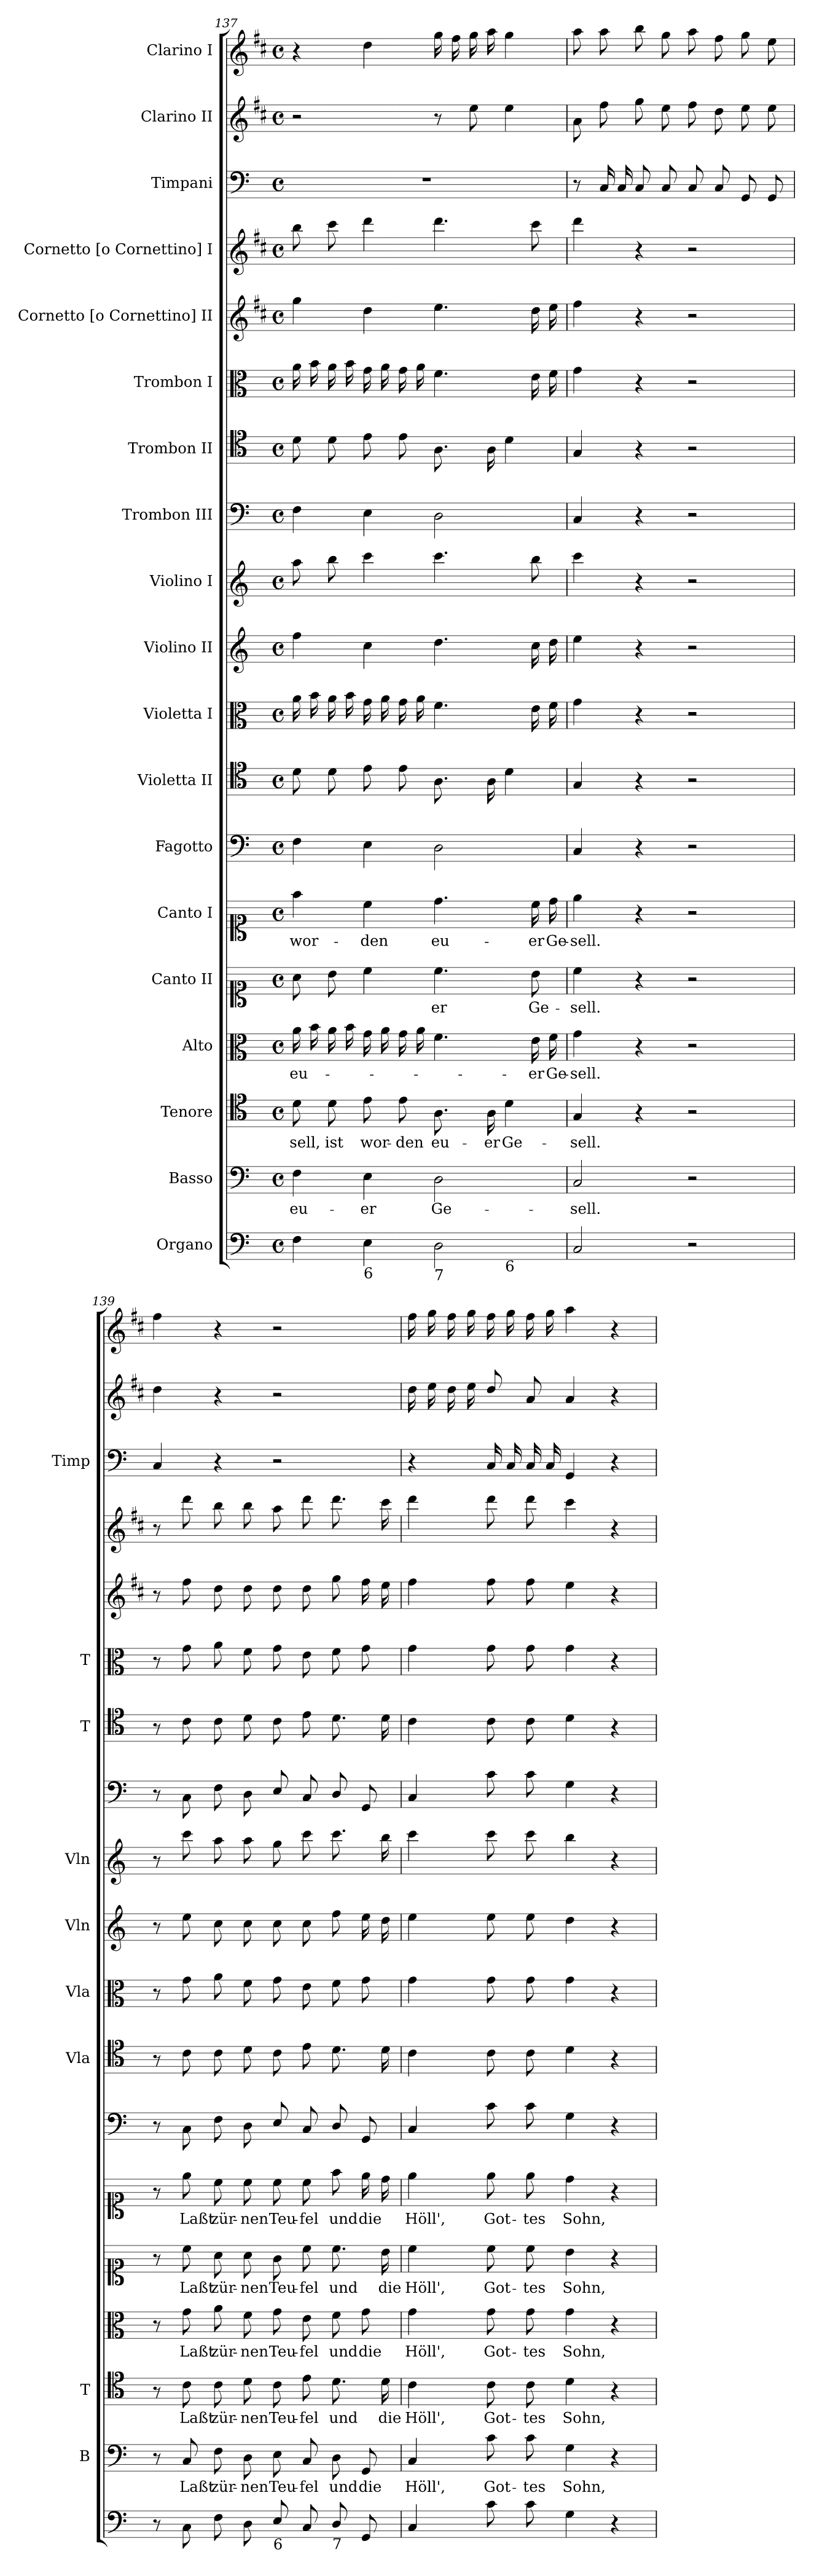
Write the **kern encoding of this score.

**kern	**kern	**text	**kern	**text	**kern	**text	**kern	**text	**kern	**text	**kern	**kern	**kern	**kern	**kern	**kern	**kern	**kern	**kern	**kern	**kern	**kern	**kern
*part19	*part18	*part18	*part17	*part17	*part16	*part16	*part15	*part15	*part14	*part14	*part13	*part12	*part11	*part10	*part9	*part8	*part7	*part6	*part5	*part4	*part3	*part2	*part1
*staff19	*staff18	*staff18	*staff17	*staff17	*staff16	*staff16	*staff15	*staff15	*staff14	*staff14	*staff13	*staff12	*staff11	*staff10	*staff9	*staff8	*staff7	*staff6	*staff5	*staff4	*staff3	*staff2	*staff1
*I"Organo	*I"Basso	*	*I"Tenore	*	*I"Alto	*	*I"Canto II	*	*I"Canto I	*	*I"Fagotto	*I"Violetta II	*I"Violetta I	*I"Violino II	*I"Violino I	*I"Trombon III	*I"Trombon II	*I"Trombon I	*I"Cornetto [o Cornettino] II	*I"Cornetto [o Cornettino] I	*I"Timpani	*I"Clarino II	*I"Clarino I
*	*I'B	*	*I'T	*	*	*	*	*	*	*	*	*I'Vla	*I'Vla	*I'Vln	*I'Vln	*	*I'T	*I'T	*	*	*I'Timp	*	*
!!LO:PB:g=z
*clefF4	*clefF4	*	*clefC4	*	*clefC3	*	*clefC1	*	*clefC1	*	*clefF4	*clefC4	*clefC3	*clefG2	*clefG2	*clefF4	*clefC4	*clefC3	*clefG2	*clefG2	*clefF4	*clefG2	*clefG2
*	*	*	*	*	*	*	*	*	*	*	*	*	*	*	*	*	*	*	*ITrd1c2	*ITrd1c2	*	*ITrd1c2	*ITrd1c2
*k[]	*k[]	*	*k[]	*	*k[]	*	*k[]	*	*k[]	*	*k[]	*k[]	*k[]	*k[]	*k[]	*k[]	*k[]	*k[]	*k[]	*k[]	*k[]	*k[]	*k[]
*C:	*C:	*	*C:	*	*C:	*	*C:	*	*C:	*	*C:	*C:	*C:	*C:	*C:	*C:	*C:	*C:	*C:	*C:	*C:	*C:	*C:
*M4/4	*M4/4	*	*M4/4	*	*M4/4	*	*M4/4	*	*M4/4	*	*M4/4	*M4/4	*M4/4	*M4/4	*M4/4	*M4/4	*M4/4	*M4/4	*M4/4	*M4/4	*M4/4	*M4/4	*M4/4
*met(c)	*met(c)	*	*met(c)	*	*met(c)	*	*met(c)	*	*met(c)	*	*met(c)	*met(c)	*met(c)	*met(c)	*met(c)	*met(c)	*met(c)	*met(c)	*met(c)	*met(c)	*met(c)	*met(c)	*met(c)
=137	=137	=137	=137	=137	=137	=137	=137	=137	=137	=137	=137	=137	=137	=137	=137	=137	=137	=137	=137	=137	=137	=137	=137
!	!	!LO:LY:b	!	!LO:LY:b	!	!LO:LY:b	!	!	!	!LO:LY:b	!	!	!	!	!	!	!	!	!	!	!	!	!
*^	*	*	*	*	*	*	*	*	*	*	*	*	*	*	*	*	*	*	*	*	*	*	*
4F\	2.ryy	4F\	eu-	8d\	-sell,	16a\	eu-	8a\	.	4ff\	wor-	4F\	8d\	16a\	4ff\	8aa\	4F\	8d\	16a\	4ff\	8aa\	1r	2r	4r
.	.	.	.	.	.	16b\	.	.	.	.	.	.	.	16b\	.	.	.	.	16b\	.	.	.	.	.
!	!	!	!	!	!LO:LY:b	!	!	!	!	!	!	!	!	!	!	!	!	!	!	!	!	!	!	!
.	.	.	.	8d\	ist	16a\	.	8b\	.	.	.	.	8d\	16a\	.	8bb\	.	8d\	16a\	.	8bb\	.	.	.
.	.	.	.	.	.	16b\	.	.	.	.	.	.	.	16b\	.	.	.	.	16b\	.	.	.	.	.
!LO:TX:b:t=6	!	!	!	!	!	!	!	!	!	!	!	!	!	!	!	!	!	!	!	!	!	!	!	!
!	!	!	!LO:LY:b	!	!LO:LY:b	!	!	!	!	!	!LO:LY:b	!	!	!	!	!	!	!	!	!	!	!	!	!
4E\	.	4E\	-er	8e\	wor-	16g\	.	4cc\	.	4cc\	-den	4E\	8e\	16g\	4cc\	4ccc\	4E\	8e\	16g\	4cc\	4ccc\	.	.	4cc\
.	.	.	.	.	.	16a\	.	.	.	.	.	.	.	16a\	.	.	.	.	16a\	.	.	.	.	.
!	!	!	!	!	!LO:LY:b	!	!	!	!	!	!	!	!	!	!	!	!	!	!	!	!	!	!	!
.	.	.	.	8e\	-den	16g\	.	.	.	.	.	.	8e\	16g\	.	.	.	8e\	16g\	.	.	.	.	.
.	.	.	.	.	.	16a\	.	.	.	.	.	.	.	16a\	.	.	.	.	16a\	.	.	.	.	.
!LO:TX:b:t=7	!	!	!	!	!	!	!	!	!	!	!	!	!	!	!	!	!	!	!	!	!	!	!	!
!	!	!	!LO:LY:b	!	!LO:LY:b	!	!	!	!LO:LY:b	!	!LO:LY:b	!	!	!	!	!	!	!	!	!	!	!	!	!
2D\	.	2D\	Ge-	8.A\	eu-	4.f\	.	4.cc\	-er	4.dd\	eu-	2D\	8.A\	4.f\	4.dd\	4.ccc\	2D\	8.A\	4.f\	4.dd\	4.ccc\	.	8r	16ff\
.	.	.	.	.	.	.	.	.	.	.	.	.	.	.	.	.	.	.	.	.	.	.	.	16ee\
.	.	.	.	.	.	.	.	.	.	.	.	.	.	.	.	.	.	.	.	.	.	.	8dd\	16ff\
!	!	!	!	!	!LO:LY:b	!	!	!	!	!	!	!	!	!	!	!	!	!	!	!	!	!	!	!
.	.	.	.	16A\	-er	.	.	.	.	.	.	.	16A\	.	.	.	.	16A\	.	.	.	.	.	16gg\
!	!LO:TX:b:t=6	!	!	!	!	!	!	!	!	!	!	!	!	!	!	!	!	!	!	!	!	!	!	!
!	!	!	!	!	!LO:LY:b	!	!	!	!	!	!	!	!	!	!	!	!	!	!	!	!	!	!	!
.	4ryy	.	.	4d\	Ge-	.	.	.	.	.	.	.	4d\	.	.	.	.	4d\	.	.	.	.	4dd\	4ff\
!	!	!	!	!	!	!	!LO:LY:b	!	!LO:LY:b	!	!LO:LY:b	!	!	!	!	!	!	!	!	!	!	!	!	!
.	.	.	.	.	.	16e\	-er	8b\	Ge-	16cc\	-er	.	.	16e\	16cc\	8bb\	.	.	16e\	16cc\	8bb\	.	.	.
!	!	!	!	!	!	!	!LO:LY:b	!	!	!	!LO:LY:b	!	!	!	!	!	!	!	!	!	!	!	!	!
.	.	.	.	.	.	16f\	Ge-	.	.	16dd\	Ge-	.	.	16f\	16dd\	.	.	.	16f\	16dd\	.	.	.	.
=138	=138	=138	=138	=138	=138	=138	=138	=138	=138	=138	=138	=138	=138	=138	=138	=138	=138	=138	=138	=138	=138	=138	=138	=138
!	!	!	!LO:LY:b	!	!LO:LY:b	!	!LO:LY:b	!	!LO:LY:b	!	!LO:LY:b	!	!	!	!	!	!	!	!	!	!	!	!	!
*v	*v	*	*	*	*	*	*	*	*	*	*	*	*	*	*	*	*	*	*	*	*	*	*	*
2C/	2C/	-sell.	4G/	-sell.	4g\	-sell.	4cc\	-sell.	4ee\	-sell.	4C/	4G/	4g\	4ee\	4ccc\	4C/	4G/	4g\	4ee\	4ccc\	8r	8g\	8gg\
.	.	.	.	.	.	.	.	.	.	.	.	.	.	.	.	.	.	.	.	.	16C/	8ee\	8gg\
.	.	.	.	.	.	.	.	.	.	.	.	.	.	.	.	.	.	.	.	.	16C/	.	.
.	.	.	4r	.	4r	.	4r	.	4r	.	4r	4r	4r	4r	4r	4r	4r	4r	4r	4r	8C/	8ff\	8aa\
.	.	.	.	.	.	.	.	.	.	.	.	.	.	.	.	.	.	.	.	.	8C/	8dd\	8ff\
2r	2r	.	2r	.	2r	.	2r	.	2r	.	2r	2r	2r	2r	2r	2r	2r	2r	2r	2r	8C/	8ee\	8gg\
.	.	.	.	.	.	.	.	.	.	.	.	.	.	.	.	.	.	.	.	.	8C/	8cc\	8ee\
.	.	.	.	.	.	.	.	.	.	.	.	.	.	.	.	.	.	.	.	.	8GG/	8dd\	8ff\
.	.	.	.	.	.	.	.	.	.	.	.	.	.	.	.	.	.	.	.	.	8GG/	8dd\	8dd\
=139	=139	=139	=139	=139	=139	=139	=139	=139	=139	=139	=139	=139	=139	=139	=139	=139	=139	=139	=139	=139	=139	=139	=139
8r	8r	.	8r	.	8r	.	8r	.	8r	.	8r	8r	8r	8r	8r	8r	8r	8r	8r	8r	4C/	4cc\	4ee\
!	!	!LO:LY:b	!	!LO:LY:b	!	!LO:LY:b	!	!LO:LY:b	!	!LO:LY:b	!	!	!	!	!	!	!	!	!	!	!	!	!
8C\	8C/	Laßt	8c\	Laßt	8g\	Laßt	8cc\	Laßt	8ee\	Laßt	8C\	8c\	8g\	8ee\	8ccc\	8C\	8c\	8g\	8ee\	8ccc\	.	.	.
!	!	!LO:LY:b	!	!LO:LY:b	!	!LO:LY:b	!	!LO:LY:b	!	!LO:LY:b	!	!	!	!	!	!	!	!	!	!	!	!	!
8F\	8F\	zür-	8c\	zür-	8a\	zür-	8a\	zür-	8cc\	zür-	8F\	8c\	8a\	8cc\	8aa\	8F\	8c\	8a\	8cc\	8aa\	4r	4r	4r
!	!	!LO:LY:b	!	!LO:LY:b	!	!LO:LY:b	!	!LO:LY:b	!	!LO:LY:b	!	!	!	!	!	!	!	!	!	!	!	!	!
8D\	8D\	-nen	8d\	-nen	8f\	-nen	8a\	-nen	8cc\	-nen	8D\	8d\	8f\	8cc\	8aa\	8D\	8d\	8f\	8cc\	8aa\	.	.	.
!LO:TX:b:t=6	!	!	!	!	!	!	!	!	!	!	!	!	!	!	!	!	!	!	!	!	!	!	!
!	!	!LO:LY:b	!	!LO:LY:b	!	!LO:LY:b	!	!LO:LY:b	!	!LO:LY:b	!	!	!	!	!	!	!	!	!	!	!	!	!
8E/	8E\	Teu-	8c\	Teu-	8g\	Teu-	8g\	Teu-	8cc\	Teu-	8E/	8c\	8g\	8cc\	8gg\	8E/	8c\	8g\	8cc\	8gg\	2r	2r	2r
!	!	!LO:LY:b	!	!LO:LY:b	!	!LO:LY:b	!	!LO:LY:b	!	!LO:LY:b	!	!	!	!	!	!	!	!	!	!	!	!	!
8C/	8C/	-fel	8e\	-fel	8e\	-fel	8cc\	-fel	8cc\	-fel	8C/	8e\	8e\	8cc\	8ccc\	8C/	8e\	8e\	8cc\	8ccc\	.	.	.
!LO:TX:b:t=7	!	!	!	!	!	!	!	!	!	!	!	!	!	!	!	!	!	!	!	!	!	!	!
!	!	!LO:LY:b	!	!LO:LY:b	!	!LO:LY:b	!	!LO:LY:b	!	!LO:LY:b	!	!	!	!	!	!	!	!	!	!	!	!	!
8D/	8D\	und	8.d\	und	8f\	und	8.cc\	und	8ff\	und	8D/	8.d\	8f\	8ff\	8.ccc\	8D/	8.d\	8f\	8ff\	8.ccc\	.	.	.
!	!	!LO:LY:b	!	!	!	!LO:LY:b	!	!	!	!LO:LY:b	!	!	!	!	!	!	!	!	!	!	!	!	!
8GG/	8GG/	die	.	.	8g\	die	.	.	16ee\	die	8GG/	.	8g\	16ee\	.	8GG/	.	8g\	16ee\	.	.	.	.
!	!	!	!	!LO:LY:b	!	!	!	!LO:LY:b	!	!	!	!	!	!	!	!	!	!	!	!	!	!	!
.	.	.	16d\	die	.	.	16b\	die	16dd\	.	.	16d\	.	16dd\	16bb\	.	16d\	.	16dd\	16bb\	.	.	.
=140	=140	=140	=140	=140	=140	=140	=140	=140	=140	=140	=140	=140	=140	=140	=140	=140	=140	=140	=140	=140	=140	=140	=140
!	!	!LO:LY:b	!	!LO:LY:b	!	!LO:LY:b	!	!LO:LY:b	!	!LO:LY:b	!	!	!	!	!	!	!	!	!	!	!	!	!
4C/	4C/	Höll',	4c\	Höll',	4g\	Höll',	4cc\	Höll',	4ee\	Höll',	4C/	4c\	4g\	4ee\	4ccc\	4C/	4c\	4g\	4ee\	4ccc\	4r	16cc\	16ee\
.	.	.	.	.	.	.	.	.	.	.	.	.	.	.	.	.	.	.	.	.	.	16dd\	16ff\
.	.	.	.	.	.	.	.	.	.	.	.	.	.	.	.	.	.	.	.	.	.	16cc\	16ee\
.	.	.	.	.	.	.	.	.	.	.	.	.	.	.	.	.	.	.	.	.	.	16dd\	16ff\
!	!	!LO:LY:b	!	!LO:LY:b	!	!LO:LY:b	!	!LO:LY:b	!	!LO:LY:b	!	!	!	!	!	!	!	!	!	!	!	!	!
8c\	8c\	Got-	8c\	Got-	8g\	Got-	8cc\	Got-	8ee\	Got-	8c\	8c\	8g\	8ee\	8ccc\	8c\	8c\	8g\	8ee\	8ccc\	16C/	8cc/	16ee\
.	.	.	.	.	.	.	.	.	.	.	.	.	.	.	.	.	.	.	.	.	16C/	.	16ff\
!	!	!LO:LY:b	!	!LO:LY:b	!	!LO:LY:b	!	!LO:LY:b	!	!LO:LY:b	!	!	!	!	!	!	!	!	!	!	!	!	!
8c\	8c\	-tes	8c\	-tes	8g\	-tes	8cc\	-tes	8ee\	-tes	8c\	8c\	8g\	8ee\	8ccc\	8c\	8c\	8g\	8ee\	8ccc\	16C/	8g/	16ee\
.	.	.	.	.	.	.	.	.	.	.	.	.	.	.	.	.	.	.	.	.	16C/	.	16ff\
!	!	!LO:LY:b	!	!LO:LY:b	!	!LO:LY:b	!	!LO:LY:b	!	!LO:LY:b	!	!	!	!	!	!	!	!	!	!	!	!	!
4G\	4G\	Sohn,	4d\	Sohn,	4g\	Sohn,	4b\	Sohn,	4dd\	Sohn,	4G\	4d\	4g\	4dd\	4bb\	4G\	4d\	4g\	4dd\	4bb\	4GG/	4g/	4gg\
4r	4r	.	4r	.	4r	.	4r	.	4r	.	4r	4r	4r	4r	4r	4r	4r	4r	4r	4r	4r	4r	4r
=	=	=	=	=	=	=	=	=	=	=	=	=	=	=	=	=	=	=	=	=	=	=	=
*-	*-	*-	*-	*-	*-	*-	*-	*-	*-	*-	*-	*-	*-	*-	*-	*-	*-	*-	*-	*-	*-	*-	*-
